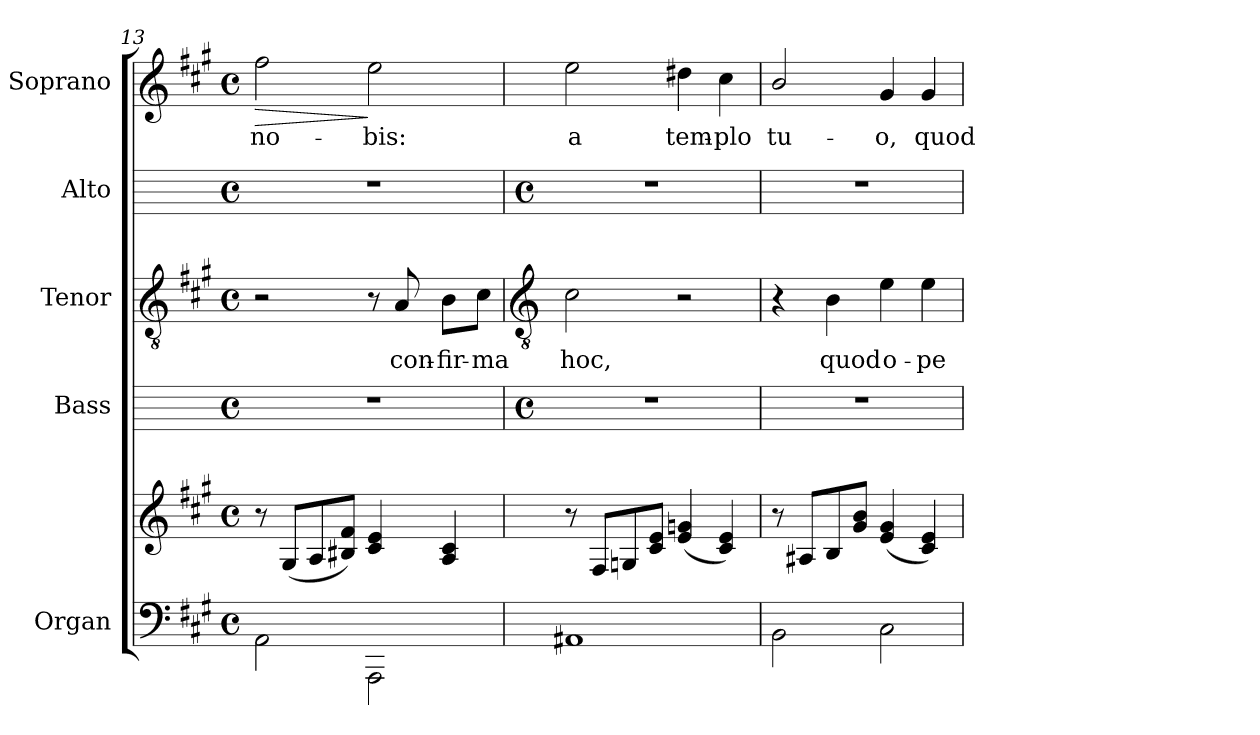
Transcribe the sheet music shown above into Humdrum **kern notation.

**kern	**kern	**kern	**kern	**text	**kern	**kern	**text	**dynam
*part5	*part5	*part4	*part3	*part3	*part2	*part1	*part1	*part1
*staff6	*staff5	*staff4	*staff3	*staff3	*staff2	*staff1	*staff1	*staff1
*I"Organ	*	*I"Bass	*I"Tenor	*	*I"Alto	*I"Soprano	*	*
*	*	*I'B	*I'T	*	*I'A	*I'S	*	*
*clefF4	*clefG2	*	*clefGv2	*	*	*clefG2	*	*
*k[f#c#g#]	*k[f#c#g#]	*	*k[f#c#g#]	*	*	*k[f#c#g#]	*	*
*A:	*A:	*	*A:	*	*	*A:	*	*
*M4/4	*M4/4	*M4/4	*M4/4	*	*M4/4	*M4/4	*	*
*met(c)	*met(c)	*met(c)	*met(c)	*	*met(c)	*met(c)	*	*
=13	=13	=13	=13	=13	=13	=13	=13	=13
*^	*	*	*	*	*	*	*	*
!	!	!	!	!	!	!	!	!LO:LY:b	!LO:HP:b
1ryy	2AA	8r	1r	2r	.	1r	2ff#	no-	>
.	.	(<8G#L	.	.	.	.	.	.	.
.	.	8A	.	.	.	.	.	.	.
.	.	8B#X 8f#J)	.	.	.	.	.	.	.
!	!	!	!	!	!	!	!	!LO:LY:b	!
.	2AAA	4c# 4e	.	8r	.	.	2ee	-bis:	]
!	!	!	!	!	!LO:LY:b	!	!	!	!
.	.	.	.	8A	con-	.	.	.	.
!	!	!	!	!	!LO:LY:b	!	!	!	!
.	.	4A 4c#	.	8B\L	-fir-	.	.	.	.
!	!	!	!	!	!LO:LY:b	!	!	!	!
.	.	.	.	8c#\J	-ma	.	.	.	.
!!LO:LB:g=z
=14	=14	=14	=14	=14	=14	=14	=14	=14	=14
*	*	*	*	*clefGv2	*	*	*	*	*
*	*	*	*M4/4	*	*	*M4/4	*	*	*
*	*	*	*met(c)	*	*	*met(c)	*	*	*
!	!	!	!	!	!LO:LY:b	!	!	!LO:LY:b	!
1ryy	1AA#X	8r	1r	2c#	hoc,	1r	2ee	a	.
.	.	8F#L	.	.	.	.	.	.	.
.	.	8Gn	.	.	.	.	.	.	.
.	.	8c# 8eJ	.	.	.	.	.	.	.
!	!	!	!	!	!	!	!	!LO:LY:b	!
.	.	(<4e 4gn	.	2r	.	.	4dd#X	tem-	.
!	!	!	!	!	!	!	!	!LO:LY:b	!
.	.	4c# 4e)	.	.	.	.	4cc#	-plo	.
=15	=15	=15	=15	=15	=15	=15	=15	=15	=15
!	!	!	!	!	!	!	!	!LO:LY:b	!
1ryy	2BB	8r	1r	4r	.	1r	2b/	tu-	.
.	.	8A#XL	.	.	.	.	.	.	.
!	!	!	!	!	!LO:LY:b	!	!	!	!
.	.	8B	.	4B	quod	.	.	.	.
.	.	8g# 8bJ	.	.	.	.	.	.	.
!	!	!	!	!	!LO:LY:b	!	!	!LO:LY:b	!
.	2C#	(<4e 4g#	.	4e	o-	.	4g#	-o,	.
!	!	!	!	!	!LO:LY:b	!	!	!LO:LY:b	!
.	.	4c# 4e)	.	4e	-pe-	.	4g#	quod	.
*v	*v	*	*	*	*	*	*	*	*
=	=	=	=	=	=	=	=	=
*-	*-	*-	*-	*-	*-	*-	*-	*-
